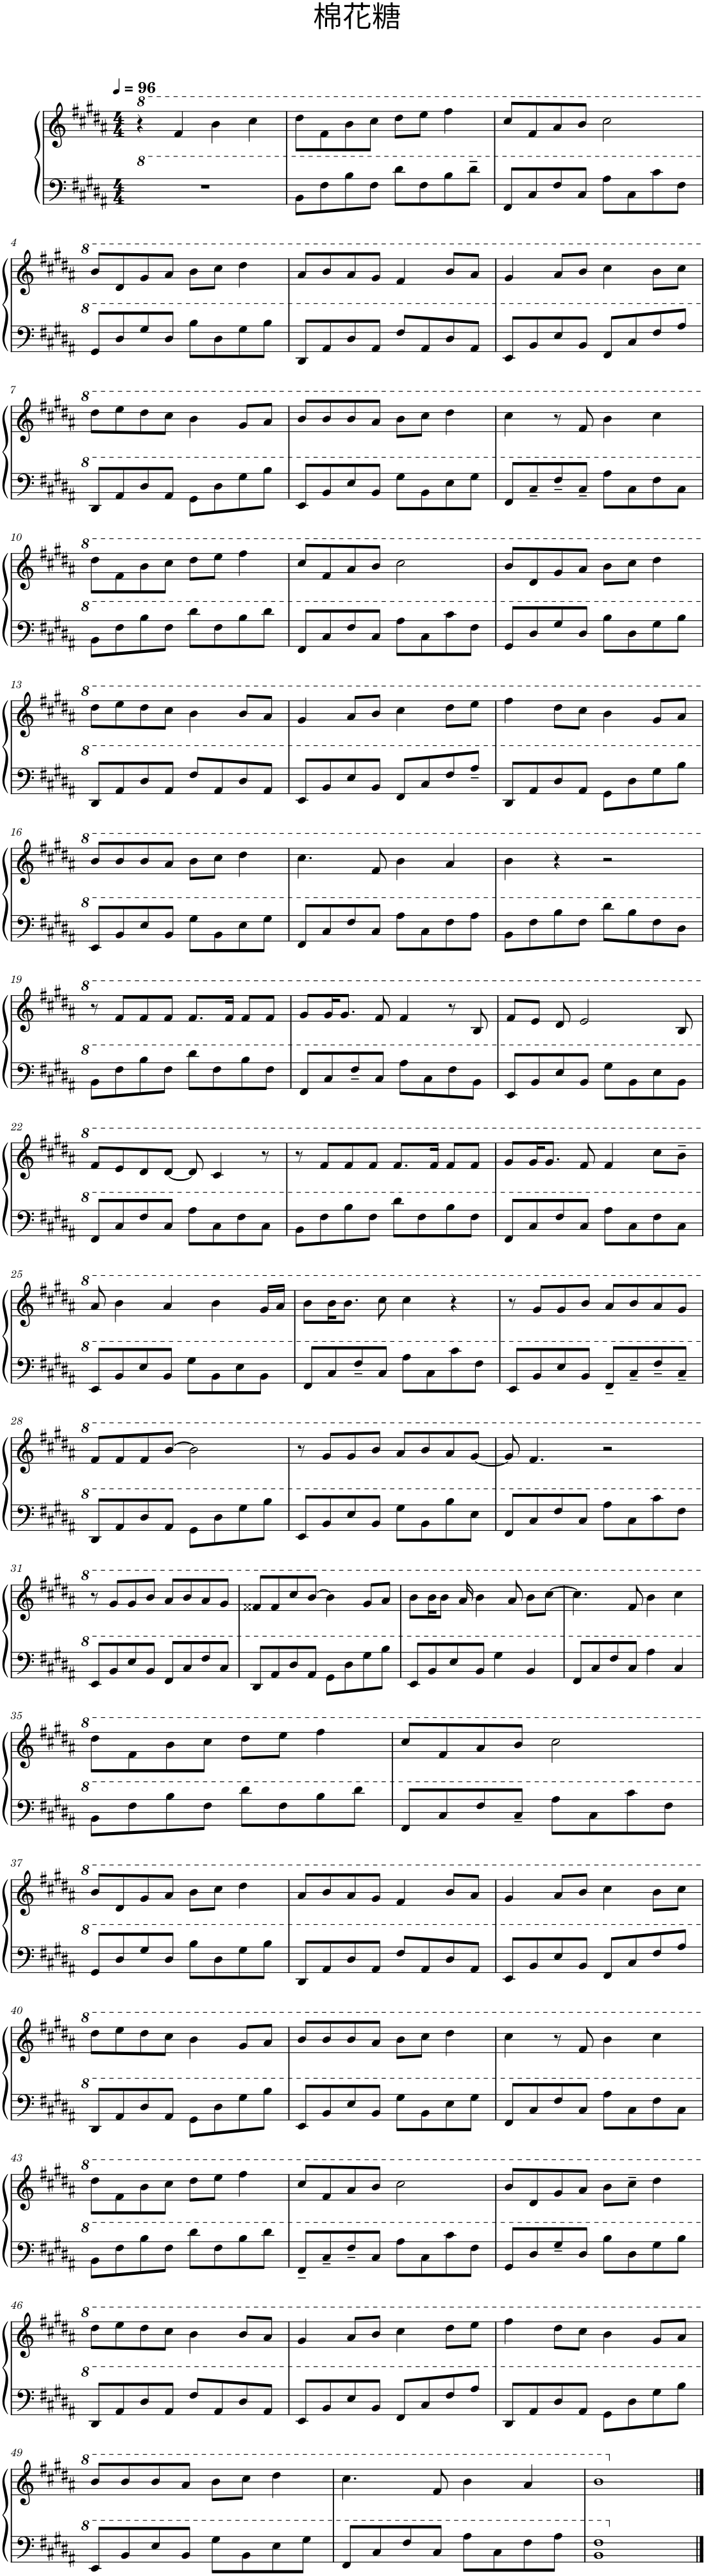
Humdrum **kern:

**kern	**kern
*part1	*part1
*staff2	*staff1
*I"Piano	*
*I'Pno	*
*clefF4	*clefG2
*k[f#c#g#d#a#]	*k[f#c#g#d#a#]
*M4/4	*M4/4
*MM96	*MM96
*8va	*
*	*8va
=1	=1
1r	4r
.	4ff#/
.	4bb\
.	4ccc#\
=2	=2
8B\L	8ddd#\L
8f#\	8ff#\
8b\	8bb\
8f#\J	8ccc#\J
8dd#\L	8ddd#\L
8f#\	8eee\J
8b\	4fff#\
8dd#~\J	.
=3	=3
8F#/L	8ccc#/L
8c#/	8ff#/
8f#/	8aa#/
8c#/J	8bb/J
8a#\L	2ccc#\
8c#\	.
8cc#\	.
8f#\J	.
!!LO:LB:g=z
=4	=4
8G#/L	8bb/L
8d#/	8dd#/
8g#/	8gg#/
8d#/J	8aa#/J
8b\L	8bb\L
8d#\	8ccc#\J
8g#\	4ddd#\
8b\J	.
=5	=5
8D#/L	8aa#/L
8A#/	8bb/
8d#/	8aa#/
8A#/J	8gg#/J
8f#/L	4ff#/
8A#/	.
8d#/	8bb/L
8A#/J	8aa#/J
=6	=6
8E/L	4gg#/
8B/	.
8e/	8aa#/L
8B/J	8bb/J
8F#/L	4ccc#\
8c#/	.
8f#/	8bb\L
8a#/J	8ccc#\J
!!LO:LB:g=z
=7	=7
8D#/L	8ddd#\L
8A#/	8eee\
8d#/	8ddd#\
8A#/J	8ccc#\J
8G#\L	4bb\
8d#\	.
8g#\	8gg#/L
8b\J	8aa#/J
=8	=8
8E/L	8bb/L
8B/	8bb/
8e/	8bb/
8B/J	8aa#/J
8g#\L	8bb\L
8B\	8ccc#\J
8e\	4ddd#\
8g#\J	.
=9	=9
8F#/L	4ccc#\
8c#~/	.
8f#~/	8r
8c#~/J	8ff#/
8a#\L	4bb\
8c#\	.
8f#\	4ccc#\
8c#\J	.
!!LO:LB:g=z
=10	=10
8B\L	8ddd#\L
8f#\	8ff#\
8b\	8bb\
8f#\J	8ccc#\J
8dd#\L	8ddd#\L
8f#\	8eee\J
8b\	4fff#\
8dd#\J	.
=11	=11
8F#/L	8ccc#/L
8c#/	8ff#/
8f#/	8aa#/
8c#/J	8bb/J
8a#\L	2ccc#\
8c#\	.
8cc#\	.
8f#\J	.
=12	=12
8G#/L	8bb/L
8d#/	8dd#/
8g#/	8gg#/
8d#/J	8aa#/J
8b\L	8bb\L
8d#\	8ccc#\J
8g#\	4ddd#\
8b\J	.
!!LO:LB:g=z
=13	=13
8D#/L	8ddd#\L
8A#/	8eee\
8d#/	8ddd#\
8A#/J	8ccc#\J
8f#/L	4bb\
8A#/	.
8d#/	8bb/L
8A#/J	8aa#/J
=14	=14
8E/L	4gg#/
8B/	.
8e/	8aa#/L
8B/J	8bb/J
8F#/L	4ccc#\
8c#/	.
8f#/	8ddd#\L
8a#~/J	8eee\J
=15	=15
8D#/L	4fff#\
8A#/	.
8d#/	8ddd#\L
8A#/J	8ccc#\J
8G#\L	4bb\
8d#\	.
8g#\	8gg#/L
8b\J	8aa#/J
!!LO:LB:g=z
=16	=16
8E/L	8bb/L
8B/	8bb/
8e/	8bb/
8B/J	8aa#/J
8g#\L	8bb\L
8B\	8ccc#\J
8e\	4ddd#\
8g#\J	.
=17	=17
8F#/L	4.ccc#\
8c#/	.
8f#/	.
8c#/J	8ff#/
8a#\L	4bb\
8c#\	.
8f#\	4aa#/
8a#\J	.
=18	=18
8B\L	4bb\
8f#\	.
8b\	4r
8f#\J	.
8dd#\L	2r
8b\	.
8f#\	.
8d#\J	.
!!LO:LB:g=z
=19	=19
8B\L	8r
8f#\	8ff#/L
8b\	8ff#/
8f#\J	8ff#/J
8dd#\L	8.ff#/L
8f#\	.
.	16ff#/Jk
8b\	8ff#/L
8f#\J	8ff#/J
=20	=20
8F#/L	8gg#/L
8c#/	16gg#/K
.	8.gg#/J
8f#~/	.
8c#/J	8ff#/
8a#\L	4ff#/
8c#\	.
8f#\	8r
8B\J	8b/
=21	=21
8E/L	8ff#/L
8B/	8ee/J
8e/	8dd#/
8B/J	2ee/
8g#\L	.
8B\	.
8e\	.
8B\J	8b/
!!LO:LB:g=z
=22	=22
8F#/L	8ff#/L
8c#/	8ee/
8f#/	8dd#/
8c#/J	[<8dd#/J
8a#\L	8dd#/]
8c#\	4cc#/
8f#\	.
8c#\J	8r
=23	=23
8B\L	8r
8f#\	8ff#/L
8b\	8ff#/
8f#\J	8ff#/J
8dd#\L	8.ff#/L
8f#\	.
.	16ff#/Jk
8b\	8ff#/L
8f#\J	8ff#/J
=24	=24
8F#/L	8gg#/L
8c#/	16gg#/K
.	8.gg#/J
8f#/	.
8c#/J	8ff#/
8a#\L	4ff#/
8c#\	.
8f#\	8ccc#\L
8c#\J	8bb~\J
!!LO:LB:g=z
=25	=25
8E/L	8aa#/
8B/	4bb\
8e/	.
8B/J	4aa#/
8g#\L	.
8B\	4bb\
8e\	.
8B\J	16gg#/LL
.	16aa#/JJ
=26	=26
8F#/L	8bb\L
8c#/	16bb\K
.	8.bb\J
8f#~/	.
8c#/J	8ccc#\
8a#\L	4ccc#\
8c#\	.
8cc#\	4r
8f#\J	.
=27	=27
8E/L	8r
8B/	8gg#/L
8e/	8gg#/
8B/J	8bb/J
8F#~/L	8aa#/L
8c#~/	8bb/
8f#~/	8aa#/
8c#~/J	8gg#/J
!!LO:LB:g=z
=28	=28
8D#/L	8ff#/L
8A#/	8ff#/
8d#/	8ff#/
8A#/J	[>8bb/J
8G#\L	2bb\]
8d#\	.
8g#\	.
8b\J	.
=29	=29
8E/L	8r
8B/	8gg#/L
8e/	8gg#/
8B/J	8bb/J
8g#\L	8aa#/L
8B\	8bb/
8b\	8aa#/
8e\J	[<8gg#/J
=30	=30
8F#/L	8gg#/]
8c#/	4.ff#/
8f#/	.
8c#/J	.
8a#\L	2r
8c#\	.
8cc#\	.
8f#\J	.
!!LO:LB:g=z
=31	=31
8E/L	8r
8B/	8gg#/L
8e/	8gg#/
8B/J	8bb/J
8F#/L	8aa#/L
8c#/	8bb/
8f#/	8aa#/
8c#/J	8gg#/J
=32	=32
8D#/L	8ff##X/L
8A#/	8ff##/
8d#/	8ccc#/
8A#/J	[>8bb/J
8G#\L	4bb\]
8d#\	.
8g#\	8gg#/L
8b\J	8aa#/J
=33	=33
8E/L	8bb\L
8B/	16bb\K
.	8bb\J
8e/	.
.	16aa#/
8B/J	4bb\
4g#\	.
.	8aa#/
4B/	8bb\L
.	[8ccc#\J
=34	=34
8F#/L	4.ccc#\]
8c#/	.
8f#/	.
8c#/J	8ff#/
4a#\	4bb\
4c#/	4ccc#\
!!LO:LB:g=z
=35	=35
8B\L	8ddd#\L
8f#\	8ff#\
8b\	8bb\
8f#\J	8ccc#\J
8dd#\L	8ddd#\L
8f#\	8eee\J
8b\	4fff#\
8dd#\J	.
=36	=36
8F#/L	8ccc#/L
8c#/	8ff#/
8f#/	8aa#/
8c#~/J	8bb/J
8a#\L	2ccc#\
8c#\	.
8cc#\	.
8f#\J	.
!!LO:LB:g=z
=37	=37
8G#/L	8bb/L
8d#/	8dd#/
8g#/	8gg#/
8d#/J	8aa#/J
8b\L	8bb\L
8d#\	8ccc#\J
8g#\	4ddd#\
8b\J	.
=38	=38
8D#/L	8aa#/L
8A#/	8bb/
8d#/	8aa#/
8A#/J	8gg#/J
8f#/L	4ff#/
8A#/	.
8d#/	8bb/L
8A#/J	8aa#/J
=39	=39
8E/L	4gg#/
8B/	.
8e/	8aa#/L
8B/J	8bb/J
8F#/L	4ccc#\
8c#/	.
8f#/	8bb\L
8a#/J	8ccc#\J
!!LO:LB:g=z
=40	=40
8D#/L	8ddd#\L
8A#/	8eee\
8d#/	8ddd#\
8A#/J	8ccc#\J
8G#\L	4bb\
8d#\	.
8g#\	8gg#/L
8b\J	8aa#/J
=41	=41
8E/L	8bb/L
8B/	8bb/
8e/	8bb/
8B/J	8aa#/J
8g#\L	8bb\L
8B\	8ccc#\J
8e\	4ddd#\
8g#\J	.
=42	=42
8F#/L	4ccc#\
8c#/	.
8f#/	8r
8c#/J	8ff#/
8a#\L	4bb\
8c#\	.
8f#\	4ccc#\
8c#\J	.
!!LO:LB:g=z
=43	=43
8B\L	8ddd#\L
8f#\	8ff#\
8b\	8bb\
8f#\J	8ccc#\J
8dd#\L	8ddd#\L
8f#\	8eee\J
8b\	4fff#\
8dd#\J	.
=44	=44
8F#~/L	8ccc#/L
8c#~/	8ff#/
8f#~/	8aa#/
8c#/J	8bb/J
8a#\L	2ccc#\
8c#\	.
8cc#\	.
8f#\J	.
=45	=45
8G#/L	8bb/L
8d#/	8dd#/
8g#~/	8gg#/
8d#/J	8aa#/J
8b\L	8bb\L
8d#\	8ccc#~\J
8g#\	4ddd#\
8b\J	.
!!LO:LB:g=z
=46	=46
8D#/L	8ddd#\L
8A#/	8eee\
8d#/	8ddd#\
8A#/J	8ccc#\J
8f#/L	4bb\
8A#/	.
8d#/	8bb/L
8A#/J	8aa#/J
=47	=47
8E/L	4gg#/
8B/	.
8e/	8aa#/L
8B/J	8bb/J
8F#/L	4ccc#\
8c#/	.
8f#/	8ddd#\L
8a#/J	8eee\J
=48	=48
8D#/L	4fff#\
8A#/	.
8d#/	8ddd#\L
8A#/J	8ccc#\J
8G#\L	4bb\
8d#\	.
8g#\	8gg#/L
8b\J	8aa#/J
!!LO:LB:g=z
=49	=49
8E/L	8bb/L
8B/	8bb/
8e/	8bb/
8B/J	8aa#/J
8g#\L	8bb\L
8B\	8ccc#\J
8e\	4ddd#\
8g#\J	.
=50	=50
8F#/L	4.ccc#\
8c#/	.
8f#/	.
8c#/J	8ff#/
8a#\L	4bb\
8c#\	.
8f#\	4aa#/
8a#\J	.
=51	=51
1B 1f#	1bb
*X8va	*
*	*X8va
==	==
*-	*-
